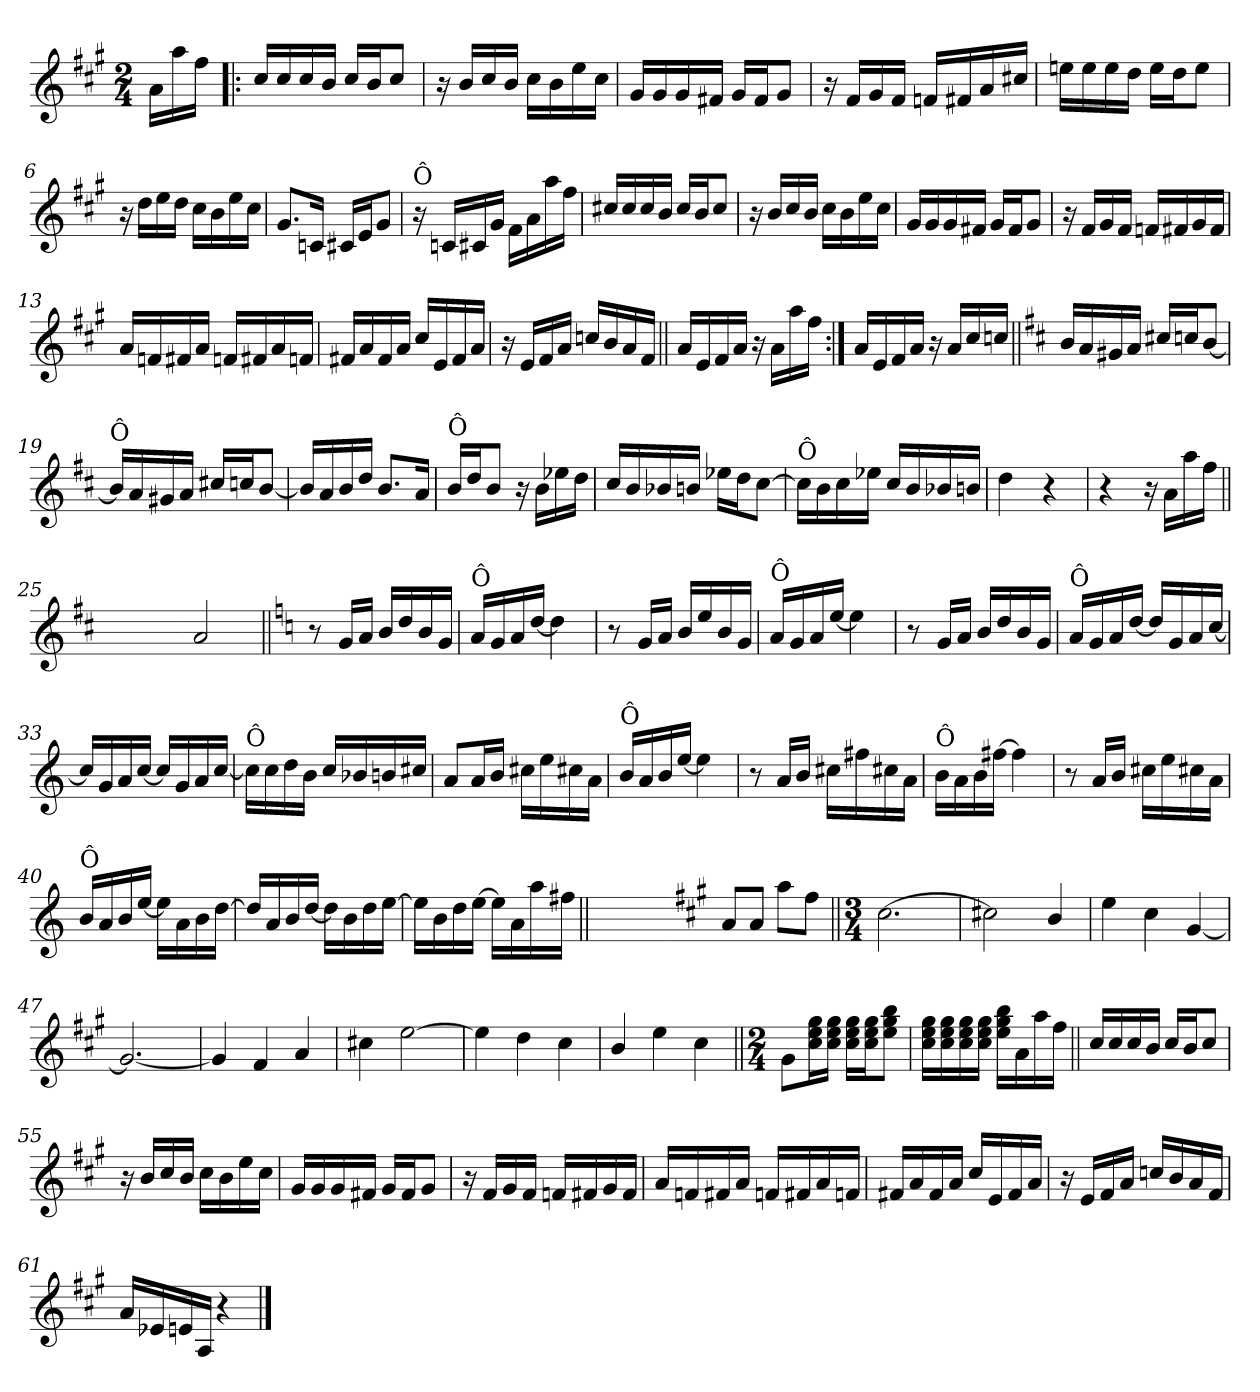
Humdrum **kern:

**kern
*part1
*staff1
*clefG2
*k[f#c#g#]
*A:
*M2/4
=
16a\LL
16aa\
16ff#\JJ
=1!|:
16cc#/LL
16cc#/
16cc#/
16b/JJ
16cc#/LL
16b/J
8cc#/J
=2
16r
16b/LL
16cc#/
16b/JJ
16cc#\LL
16b\
16ee\
16cc#\JJ
=3
16g#/LL
16g#/
16g#/
16f#X/JJ
16g#/LL
16f#/J
8g#/J
=4
16r
16f#/LL
16g#/
16f#/JJ
16fn/LL
16f#X/
16a/
16cc#X/JJ
!!LO:LB:g=z
=5
16een\LL
16ee\
16ee\
16dd\JJ
16ee\LL
16dd\J
8ee\J
=6
16r
16dd\LL
16ee\
16dd\JJ
16cc#\LL
16b\
16ee\
16cc#\JJ
=7
8.g#/L
16cn/Jk
16c#X/LL
16e/J
8g#/J
=8
!LO:TX:a:t=Ô
16r
16cn/LL
16c#X/
16g#/JJ
16f#\LL
16a\
16aa\
16ff#\JJ
=9
16cc#X/LL
16cc#/
16cc#/
16b/JJ
16cc#/LL
16b/J
8cc#/J
!!LO:LB:g=z
=10
16r
16b/LL
16cc#/
16b/JJ
16cc#\LL
16b\
16ee\
16cc#\JJ
=11
16g#/LL
16g#/
16g#/
16f#X/JJ
16g#/LL
16f#/J
8g#/J
=12
16r
16f#/LL
16g#/
16f#/JJ
16fn/LL
16f#X/
16g#/
16f#/JJ
=13
16a/LL
16fn/
16f#X/
16a/JJ
16fn/LL
16f#X/
16a/
16fn/JJ
!!LO:LB:g=z
=14
16f#X/LL
16a/
16f#/
16a/JJ
16cc#/LL
16e/
16f#/
16a/JJ
=15
16r
16e/LL
16f#/
16a/JJ
16ccn/LL
16b/
16a/
16f#/JJ
=16||
16a/LL
16e/
16f#/
16a/JJ
16r
16a\LL
16aa\
16ff#\JJ
=17:|!
16a/LL
16e/
16f#/
16a/JJ
16r
16a/LL
16cc#/
16ccn/JJ
!!LO:LB:g=z
=18||
*k[f#c#]
*D:
16b/LL
16a/
16g#X/
16a/JJ
16cc#X/LL
16ccn/J
[8b/J
=19
!LO:TX:a:t=Ô
16b/LL]
16a/
16g#X/
16a/JJ
16cc#X/LL
16ccn/J
[8b/J
=20
16b/LL]
16a/
16b/
16dd/JJ
8.b/L
16a/Jk
=21
!LO:TX:a:t=Ô
16b/LL
16dd/J
8b/J
16r
16b\LL
16ee-X\
16dd\JJ
!!LO:LB:g=z
=22
16cc#/LL
16b/
16b-X/
16bn/JJ
16ee-X\LL
16dd\J
[8cc#\J
=23
!LO:TX:a:t=Ô
16cc#\LL]
16b\
16cc#\
16ee-X\JJ
16cc#/LL
16b/
16b-X/
16bn/JJ
=24
4dd\
4r
=25
4r
16r
16a\LL
16aa\
16ff#\JJ
=25X251||
2ryy
!!LO:LB:g=z
=26-
2a/
=27||
*k[]
*C:
8r
16g/LL
16a/JJ
16b/LL
16dd/
16b/
16g/JJ
=28
!LO:TX:a:t=Ô
16a/LL
16g/
16a/
[16dd/JJ
4dd\]
=29
8r
16g/LL
16a/JJ
16b/LL
16ee/
16b/
16g/JJ
=30
!LO:TX:a:t=Ô
16a/LL
16g/
16a/
[16ee/JJ
4ee\]
!!LO:LB:g=z
=31
8r
16g/LL
16a/JJ
16b/LL
16dd/
16b/
16g/JJ
=32
!LO:TX:a:t=Ô
16a/LL
16g/
16a/
[16dd/JJ
16dd/LL]
16g/
16a/
[16cc/JJ
=33
16cc/LL]
16g/
16a/
[16cc/JJ
16cc/LL]
16g/
16a/
[16cc/JJ
=34
!LO:TX:a:t=Ô
16cc\LL]
16cc\
16dd\
16b\JJ
16cc/LL
16b-X/
16bn/
16cc#X/JJ
!!LO:LB:g=z
=35
8a/L
16a/L
16b/JJ
16cc#X\LL
16ee\
16cc#X\
16a\JJ
=36
!LO:TX:a:t=Ô
16b/LL
16a/
16b/
[16ee/JJ
4ee\]
=37
8r
16a/LL
16b/JJ
16cc#X\LL
16ff#X\
16cc#X\
16a\JJ
=38
!LO:TX:a:t=Ô
16b\LL
16a\
16b\
[16ff#X\JJ
4ff#\]
=39
8r
16a/LL
16b/JJ
16cc#X\LL
16ee\
16cc#X\
16a\JJ
!!LO:PB:g=z
=40
!LO:TX:a:t=Ô
16b/LL
16a/
16b/
[16ee/JJ
16ee\LL]
16a\
16b\
[16dd\JJ
=41
16dd/LL]
16a/
16b/
[16dd/JJ
16dd\LL]
16b\
16dd\
[16ee\JJ
=42
16ee\LL]
16b\
16dd\
[16ee\JJ
16ee\LL]
16a\
16aa\
16ff#X\JJ
=42X422||
2ryy
!!LO:LB:g=z
=43-
*k[f#c#g#]
*A:
8a/L
8a/J
8aa\L
8ff#\J
=44||
*M3/4
[2.cc#\
=45
2cc#X\]
4b/
=46
4ee\
4cc#\
[4g#/
=47
2.g#/_
=48
4g#/]
4f#/
4a/
!!LO:LB:g=z
=49
4cc#X\
[2ee\
=50
4ee\]
4dd\
4cc#\
=51
4b/
4ee\
4cc#\
=52||
*M2/4
8g#\L
16cc#\ 16ee\ 16gg#\L
16cc#\ 16ee\ 16gg#\JJ
16cc#\ 16ee\ 16gg#\LL
16cc#\ 16ee\ 16gg#\J
8ee\ 8gg#\ 8bb\J
=53
16cc#\ 16ee\ 16gg#\LL
16cc#\ 16ee\ 16gg#\
16cc#\ 16ee\ 16gg#\
16cc#\ 16ee\ 16gg#\JJ
16ee\ 16gg#\ 16bb\LL
16a\
16aa\
16ff#\JJ
!!LO:LB:g=z
=54||
16cc#/LL
16cc#/
16cc#/
16b/JJ
16cc#/LL
16b/J
8cc#/J
=55
16r
16b/LL
16cc#/
16b/JJ
16cc#\LL
16b\
16ee\
16cc#\JJ
=56
16g#/LL
16g#/
16g#/
16f#X/JJ
16g#/LL
16f#/J
8g#/J
=57
16r
16f#/LL
16g#/
16f#/JJ
16fn/LL
16f#X/
16g#/
16f#/JJ
!!LO:LB:g=z
=58
16a/LL
16fn/
16f#X/
16a/JJ
16fn/LL
16f#X/
16a/
16fn/JJ
=59
16f#X/LL
16a/
16f#/
16a/JJ
16cc#/LL
16e/
16f#/
16a/JJ
=60
16r
16e/LL
16f#/
16a/JJ
16ccn/LL
16b/
16a/
16f#/JJ
=61
16a/LL
16e-X/
16en/
16A/JJ
4r
==
*-
